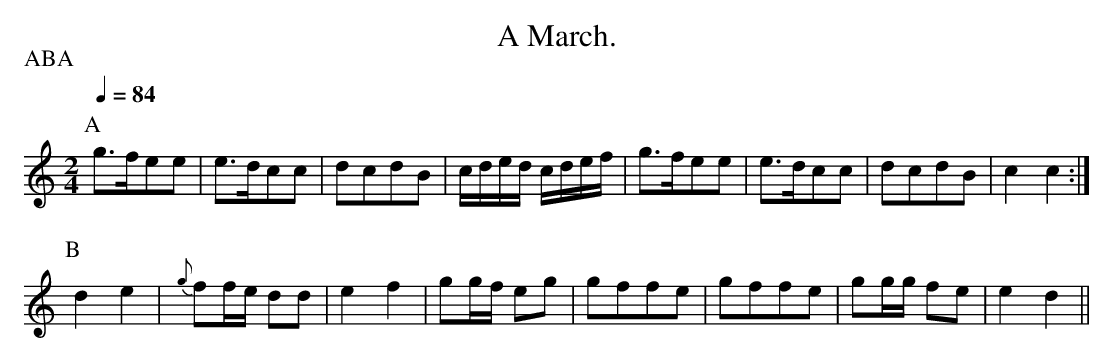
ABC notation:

X:1
T:A March.
M:2/4
L:1/8
Q:1/4=84
P:ABA % Aird uses a da capo
K:C
P:A
g>fee|   e>dcc|dcdB|c/d/e/d/ c/d/e/f/|g>fee|e>dcc|dcdB|c2 c2:|
P:B
d2 e2|{g}ff/e/ dd|e2f2|gg/f/    eg      |gffe|gffe|gg/g/ fe|e2 d2||
